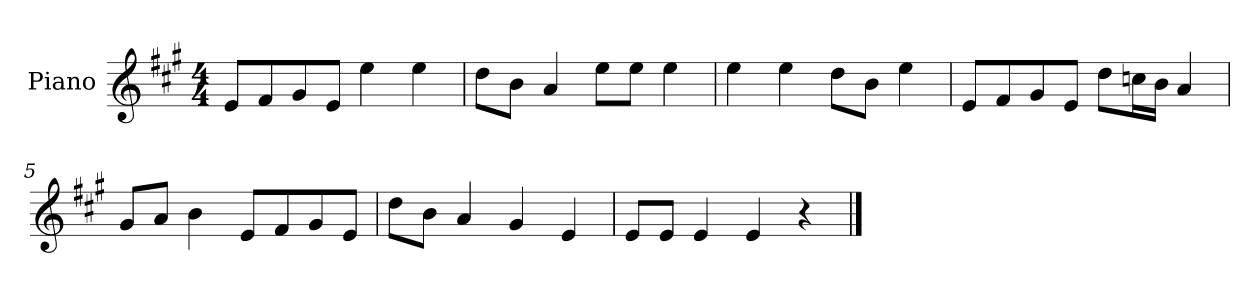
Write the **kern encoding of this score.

**kern
*part1
*staff1
*I"Piano
*I'P-no
*clefG2
*k[f#c#g#]
*M4/4
*MM90
=1
8e/L
8f#/
8g#/
8e/J
4ee\
4ee\
=2
8dd\L
8b\J
4a/
8ee\L
8ee\J
4ee\
=3
4ee\
4ee\
8dd\L
8b\J
4ee\
=4
8e/L
8f#/
8g#/
8e/J
8dd\L
16ccn\L
16b\JJ
4a/
=5
8g#/L
8a/J
4b\
8e/L
8f#/
8g#/
8e/J
=6
8dd\L
8b\J
4a/
4g#/
4e/
!!LO:LB:g=z
=7
8e/L
8e/J
4e/
4e/
4r
==
*-
